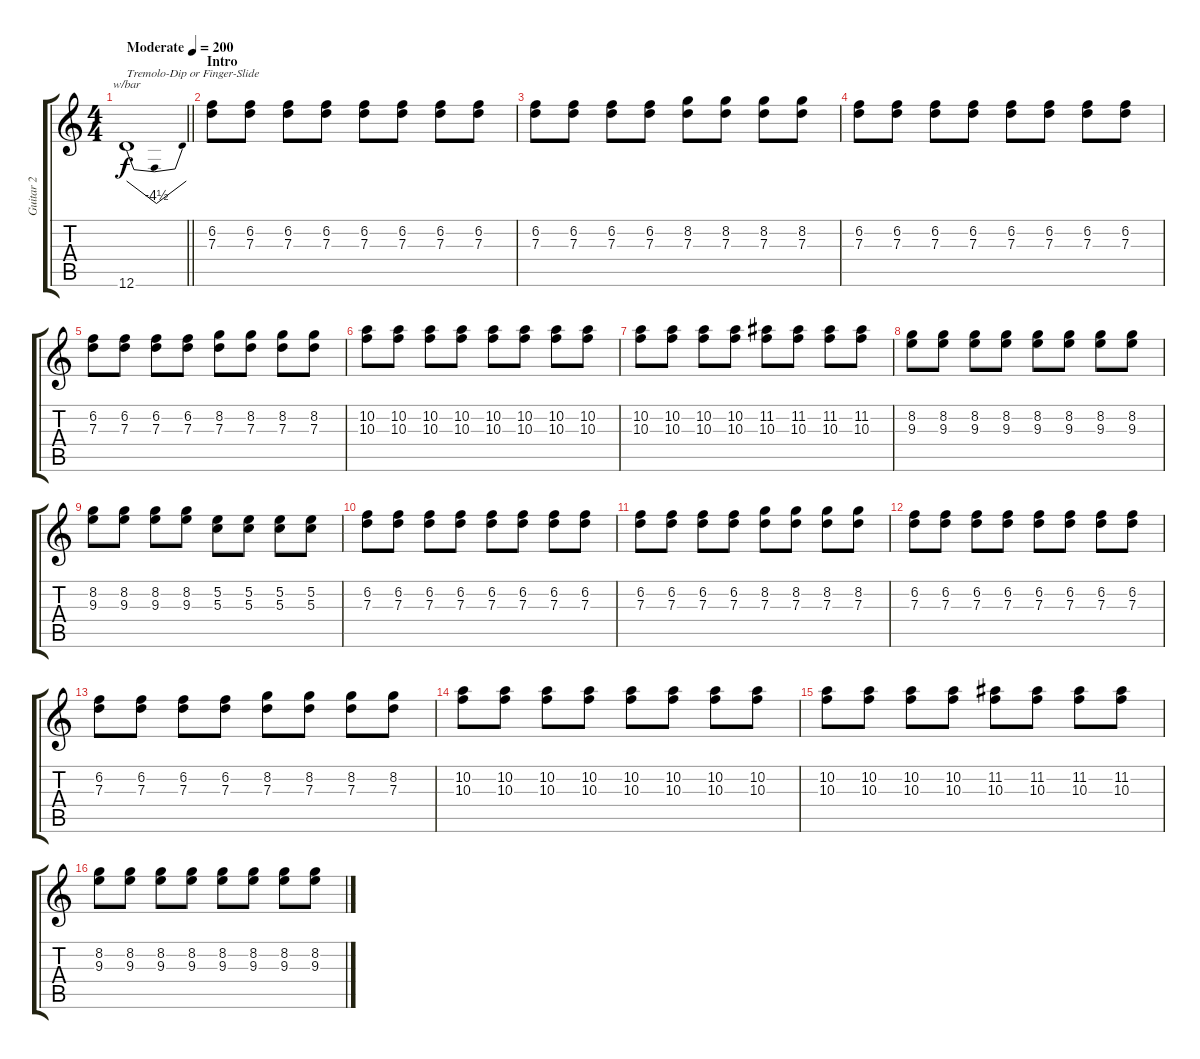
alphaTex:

\track ("Guitar 2" "Guitar 2") {instrument distortionguitar}
\staff {score tabs}
\tuning (E4 B3 G3 D3 A2 D2) {hide}
\ts (4 4)
\tempo (200 "Moderate")
\clef g2
\barLineRight lightlight
\ks c
12.6.1{tbe (dip default 0 0 30 -18 60 0) txt "Tremolo-Dip or Finger-Slide" dy f instrument distortionguitar} |
\section ("" "Intro")
(6.2 7.3).8 (6.2 7.3).8 (6.2 7.3).8 (6.2 7.3).8 (6.2 7.3).8 (6.2 7.3).8 (6.2 7.3).8 (6.2 7.3).8 |
(6.2 7.3).8 (6.2 7.3).8 (6.2 7.3).8 (6.2 7.3).8 (8.2 7.3).8 (8.2 7.3).8 (8.2 7.3).8 (8.2 7.3).8 |
(6.2 7.3).8 (6.2 7.3).8 (6.2 7.3).8 (6.2 7.3).8 (6.2 7.3).8 (6.2 7.3).8 (6.2 7.3).8 (6.2 7.3).8 |
(6.2 7.3).8 (6.2 7.3).8 (6.2 7.3).8 (6.2 7.3).8 (8.2 7.3).8 (8.2 7.3).8 (8.2 7.3).8 (8.2 7.3).8 |
(10.2 10.3).8 (10.2 10.3).8 (10.2 10.3).8 (10.2 10.3).8 (10.2 10.3).8 (10.2 10.3).8 (10.2 10.3).8 (10.2 10.3).8 |
(10.2 10.3).8 (10.2 10.3).8 (10.2 10.3).8 (10.2 10.3).8 (11.2 10.3).8 (11.2 10.3).8 (11.2 10.3).8 (11.2 10.3).8 |
(8.2 9.3).8 (8.2 9.3).8 (8.2 9.3).8 (8.2 9.3).8 (8.2 9.3).8 (8.2 9.3).8 (8.2 9.3).8 (8.2 9.3).8 |
(8.2 9.3).8 (8.2 9.3).8 (8.2 9.3).8 (8.2 9.3).8 (5.2 5.3).8 (5.2 5.3).8 (5.2 5.3).8 (5.2 5.3).8 |
(6.2 7.3).8 (6.2 7.3).8 (6.2 7.3).8 (6.2 7.3).8 (6.2 7.3).8 (6.2 7.3).8 (6.2 7.3).8 (6.2 7.3).8 |
(6.2 7.3).8 (6.2 7.3).8 (6.2 7.3).8 (6.2 7.3).8 (8.2 7.3).8 (8.2 7.3).8 (8.2 7.3).8 (8.2 7.3).8 |
(6.2 7.3).8 (6.2 7.3).8 (6.2 7.3).8 (6.2 7.3).8 (6.2 7.3).8 (6.2 7.3).8 (6.2 7.3).8 (6.2 7.3).8 |
(6.2 7.3).8 (6.2 7.3).8 (6.2 7.3).8 (6.2 7.3).8 (8.2 7.3).8 (8.2 7.3).8 (8.2 7.3).8 (8.2 7.3).8 |
(10.2 10.3).8 (10.2 10.3).8 (10.2 10.3).8 (10.2 10.3).8 (10.2 10.3).8 (10.2 10.3).8 (10.2 10.3).8 (10.2 10.3).8 |
(10.2 10.3).8 (10.2 10.3).8 (10.2 10.3).8 (10.2 10.3).8 (11.2 10.3).8 (11.2 10.3).8 (11.2 10.3).8 (11.2 10.3).8 |
(8.2 9.3).8 (8.2 9.3).8 (8.2 9.3).8 (8.2 9.3).8 (8.2 9.3).8 (8.2 9.3).8 (8.2 9.3).8 (8.2 9.3).8
